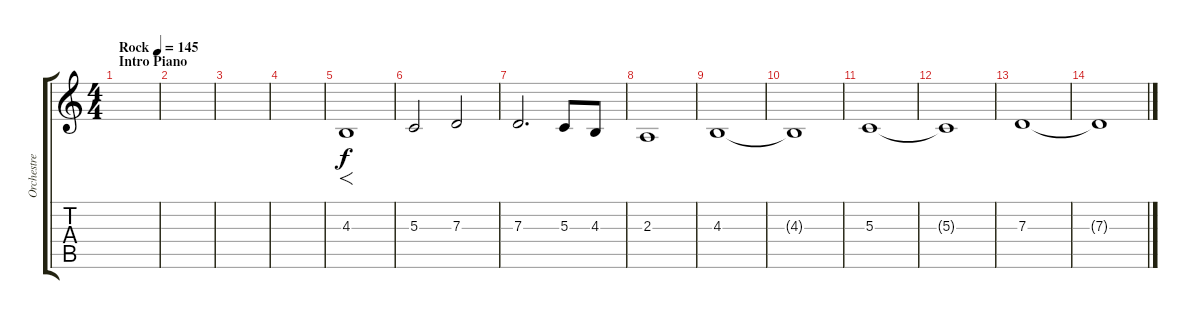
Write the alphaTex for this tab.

\track ("Orchestre 1" "Orchestre ") {instrument stringensemble1}
\staff {score tabs}
\tuning (E4 B3 G3 D3 A2 E2) {hide}
\ts (4 4)
\section ("" "Intro Piano")
\tempo (145 "Rock")
\clef g2
\ks c
|
|
|
|
4.3.1{f} |
5.3.2 7.3.2 |
7.3.2{d} 5.3.8 4.3.8 |
2.3.1 |
4.3.1 |
4.3{t}.1 |
5.3.1 |
5.3{t}.1 |
7.3.1 |
7.3{t}.1
